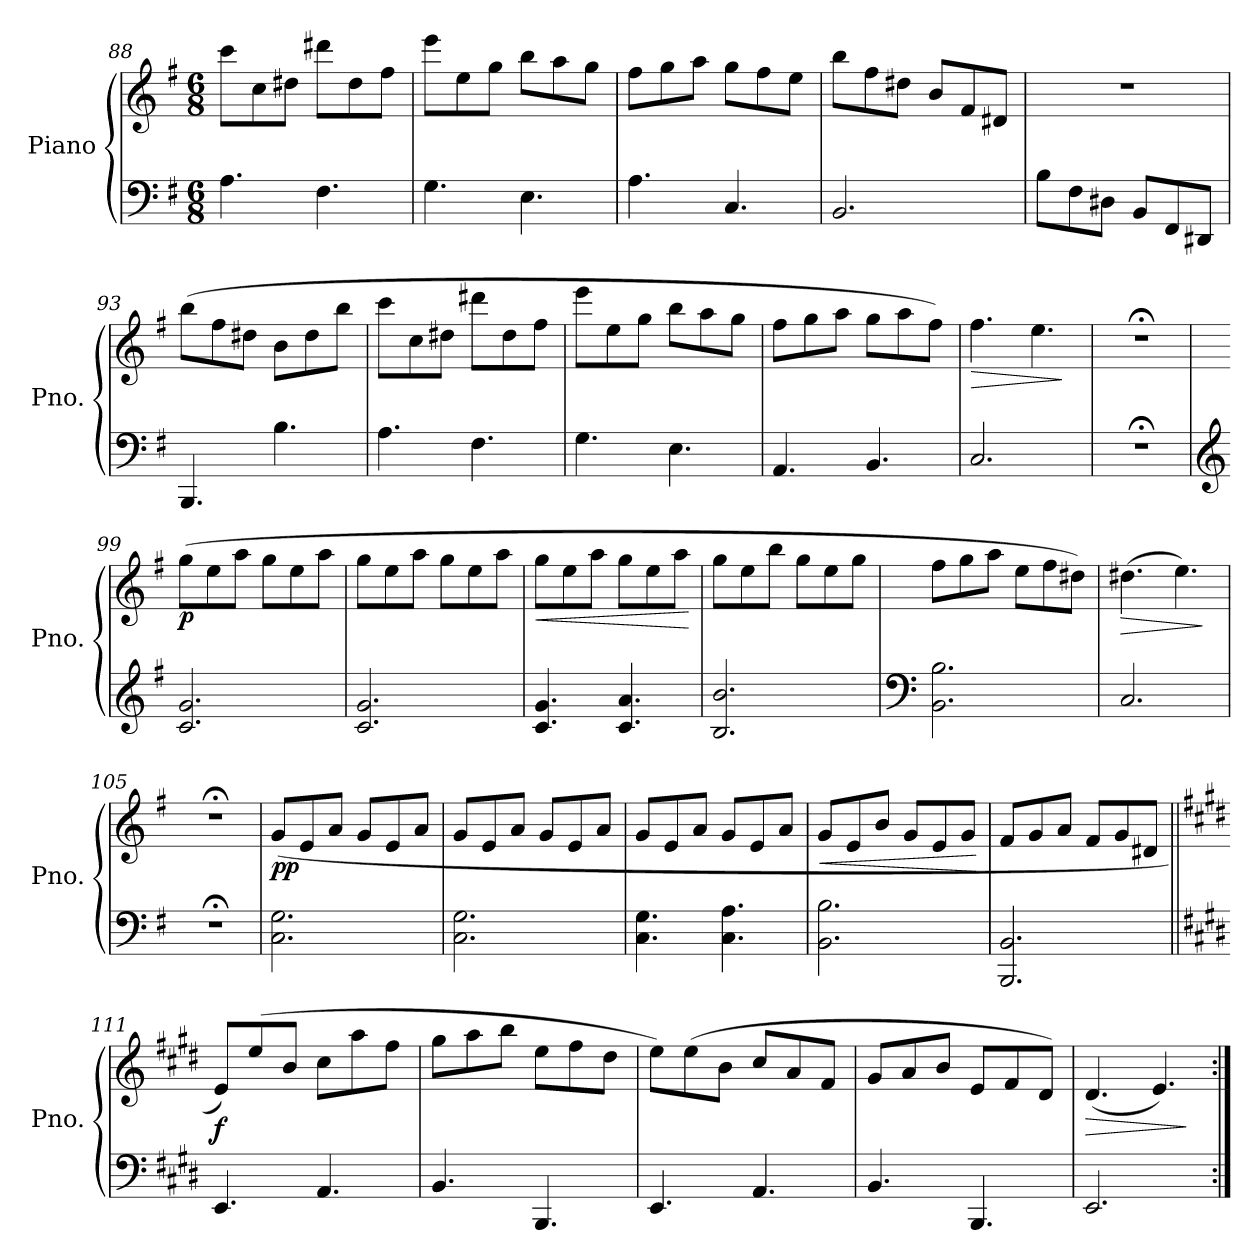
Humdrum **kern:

**kern	**kern	**dynam
*part1	*part1	*part1
*staff2	*staff1	*staff1/2
*I"Piano	*	*
*I'Pno.	*	*
*clefF4	*clefG2	*
*k[f#]	*k[f#]	*
*M6/8	*M6/8	*
=88	=88	=88
4.A\	8ccc\L	.
.	8cc\	.
.	8dd#X\J	.
4.F#\	8ddd#X\L	.
.	8dd#\	.
.	8ff#\J	.
!!LO:LB:g=z
=89	=89	=89
4.G\	8eee\L	.
.	8ee\	.
.	8gg\J	.
4.E\	8bb\L	.
.	8aa\	.
.	8gg\J	.
=90	=90	=90
4.A\	8ff#\L	.
.	8gg\	.
.	8aa\J	.
4.C/	8gg\L	.
.	8ff#\	.
.	8ee\J	.
=91	=91	=91
2.BB/	8bb\L	.
.	8ff#\	.
.	8dd#X\J	.
.	8b/L	.
.	8f#/	.
.	8d#X/J	.
=92	=92	=92
8B\L	2.r	.
8F#\	.	.
8D#X\J	.	.
8BB/L	.	.
8FF#/	.	.
8DD#X/J	.	.
=93	=93	=93
4.BBB/	(8bb\L	.
.	8ff#\	.
.	8dd#X\J	.
4.B\	8b\L	.
.	8dd#\	.
.	8bb\J	.
!!LO:LB:g=z
=94	=94	=94
4.A\	8ccc\L	.
.	8cc\	.
.	8dd#X\J	.
4.F#\	8ddd#X\L	.
.	8dd#\	.
.	8ff#\J	.
=95	=95	=95
4.G\	8eee\L	.
.	8ee\	.
.	8gg\J	.
4.E\	8bb\L	.
.	8aa\	.
.	8gg\J	.
=96	=96	=96
4.AA/	8ff#\L	.
.	8gg\	.
.	8aa\J	.
4.BB/	8gg\L	.
.	8aa\	.
.	8ff#\J)	.
=97	=97	=97
!	!	!LO:HP:b
2.C/	4.ff#\	>
.	4.ee\	.
.	.	]
=98	=98	=98
2.r;<	2.r;<	.
=99	=99	=99
*clefG2	*	*
!	!	!LO:DY:b
2.c/ 2.g/	(8gg\L	p
.	8ee\	.
.	8aa\J	.
.	8gg\L	.
.	8ee\	.
.	8aa\J	.
!!LO:PB:g=z
=100	=100	=100
2.c/ 2.g/	8gg\L	.
.	8ee\	.
.	8aa\J	.
.	8gg\L	.
.	8ee\	.
.	8aa\J	.
=101	=101	=101
!	!	!LO:HP:b
4.c/ 4.g/	8gg\L	<
.	8ee\	.
.	8aa\J	.
4.c/ 4.a/	8gg\L	.
.	8ee\	.
.	8aa\J	.
.	.	[
=102	=102	=102
2.B/ 2.b/	8gg\L	.
.	8ee\	.
.	8bb\J	.
.	8gg\L	.
.	8ee\	.
.	8gg\J	.
=103	=103	=103
*clefF4	*	*
2.BB\ 2.B\	8ff#\L	.
.	8gg\	.
.	8aa\J	.
.	8ee\L	.
.	8ff#\	.
.	8dd#X\J)	.
=104	=104	=104
!	!	!LO:HP:b
2.C/	(4.dd#X\	>
.	4.ee\)	.
.	.	]
=105	=105	=105
2.r;<	2.r;<	.
=106	=106	=106
!	!	!LO:DY:b
2.C\ 2.G\	(8g/L	pp
.	8e/	.
.	8a/J	.
.	8g/L	.
.	8e/	.
.	8a/J	.
!!LO:LB:g=z
=107	=107	=107
2.C\ 2.G\	8g/L	.
.	8e/	.
.	8a/J	.
.	8g/L	.
.	8e/	.
.	8a/J	.
=108	=108	=108
4.C\ 4.G\	8g/L	.
.	8e/	.
.	8a/J	.
4.C\ 4.A\	8g/L	.
.	8e/	.
.	8a/J	.
=109	=109	=109
!	!	!LO:HP:b
2.BB\ 2.B\	8g/L	<
.	8e/	.
.	8b/J	.
.	8g/L	.
.	8e/	.
.	8g/J	.
.	.	[
=110	=110	=110
2.BBB/ 2.BB/	8f#/L	.
.	8g/	.
.	8a/J	.
.	8f#/L	.
.	8g/	.
.	8d#X/J	.
=111||	=111||	=111||
*k[f#c#g#d#]	*k[f#c#g#d#]	*
!	!	!LO:DY:b
4.EE/	8e/L)	f
.	(8ee/	.
.	8b/J	.
4.AA/	8cc#\L	.
.	8aa\	.
.	8ff#\J	.
!!LO:LB:g=z
=112	=112	=112
4.BB/	8gg#\L	.
.	8aa\	.
.	8bb\J	.
4.BBB/	8ee\L	.
.	8ff#\	.
.	8dd#\J	.
=113	=113	=113
4.EE/	8ee\L)	.
.	(8ee\	.
.	8b\J	.
4.AA/	8cc#/L	.
.	8a/	.
.	8f#/J	.
=114	=114	=114
4.BB/	8g#/L	.
.	8a/	.
.	8b/J	.
4.BBB/	8e/L	.
.	8f#/	.
.	8d#/J)	.
=115	=115	=115
!	!	!LO:HP:b
2.EE/	(4.d#/	>
.	4.e/)	.
.	.	]
=:|!	=:|!	=:|!
*-	*-	*-
